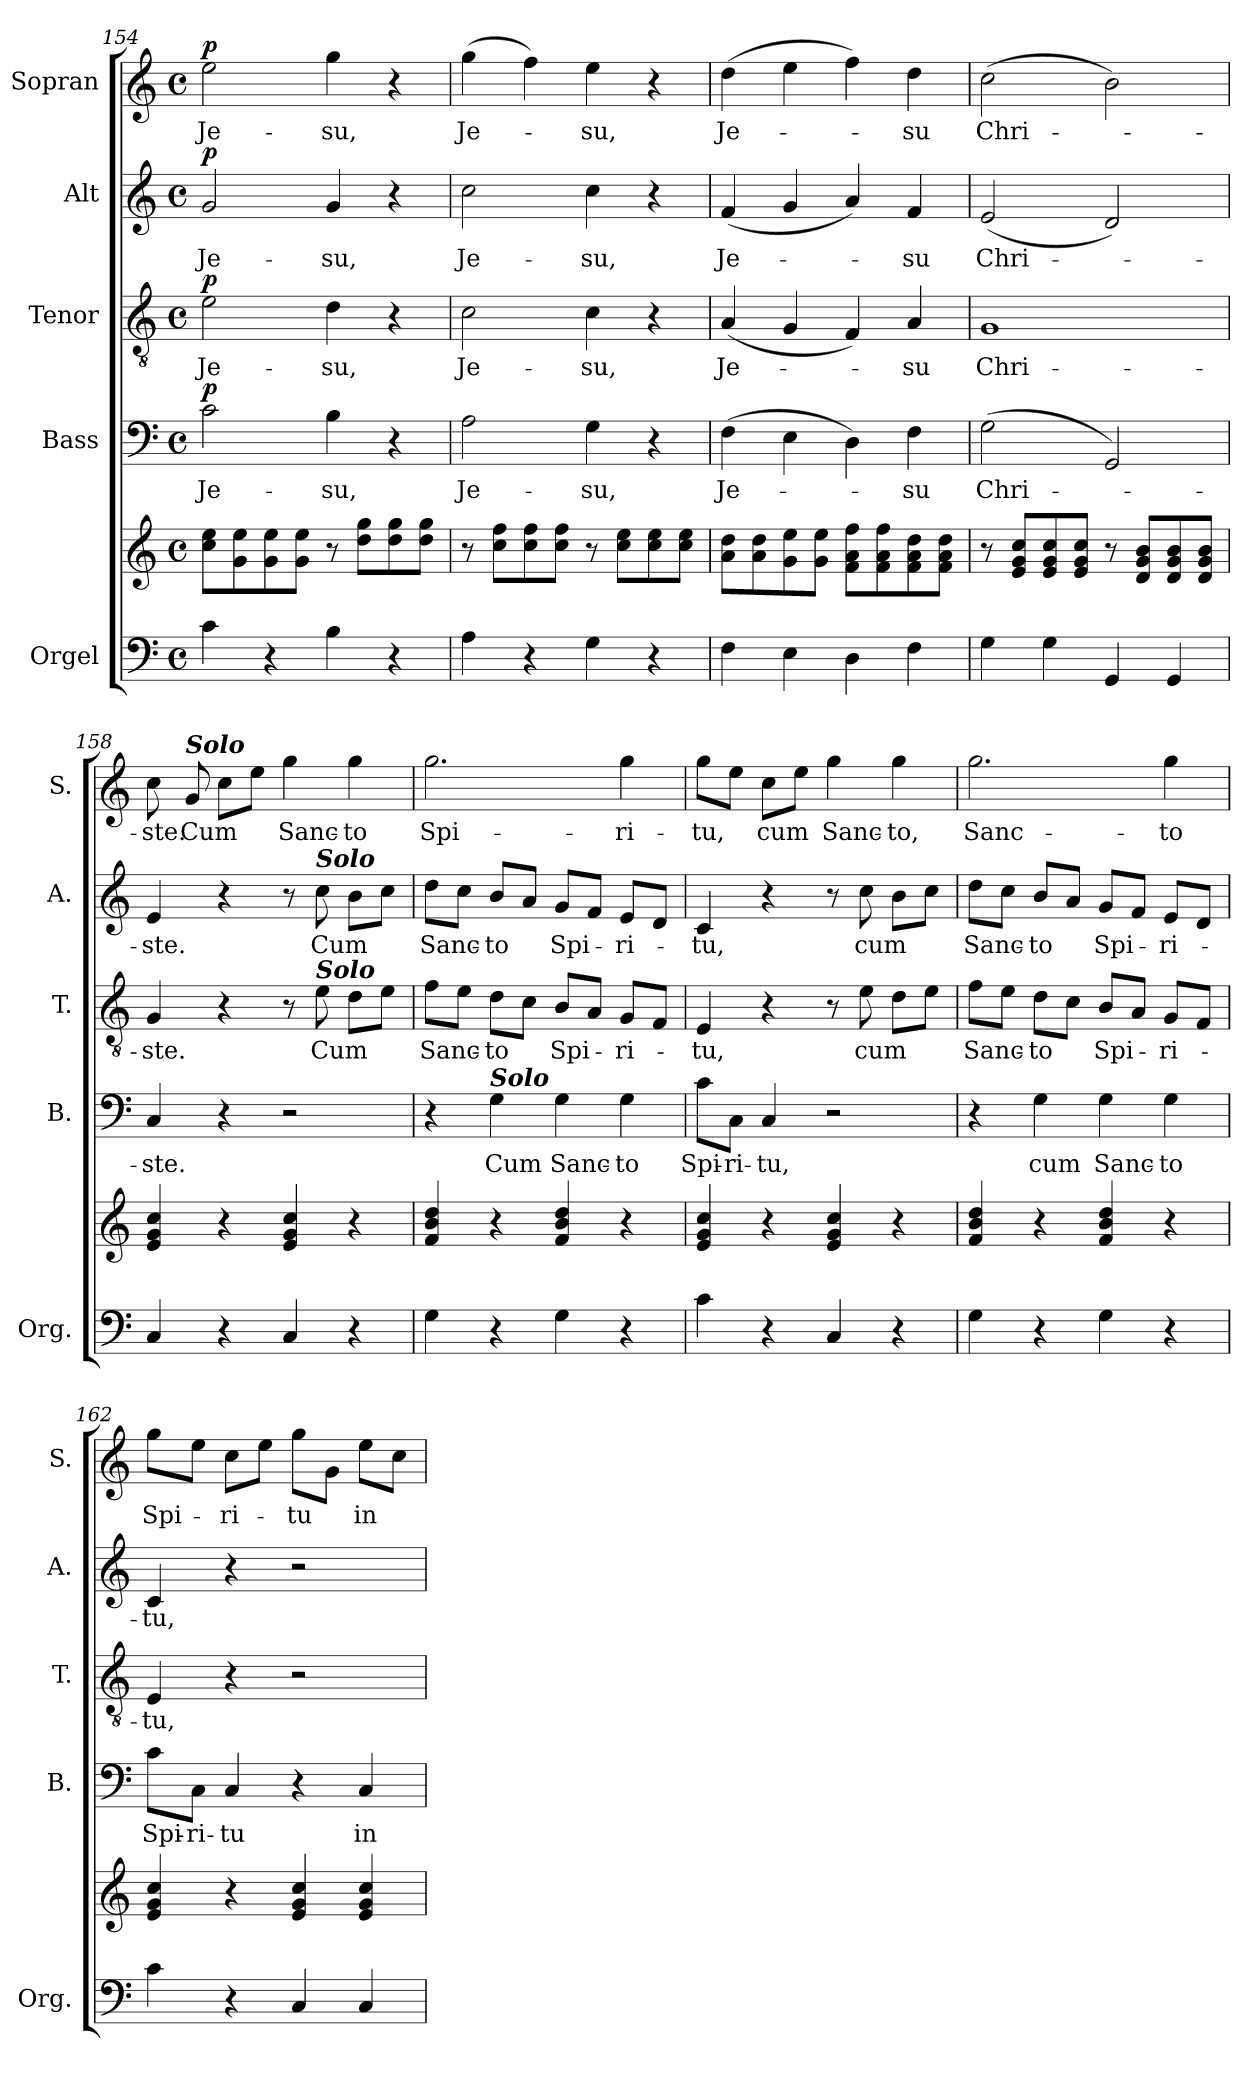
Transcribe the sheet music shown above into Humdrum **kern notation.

**kern	**kern	**kern	**text	**dynam	**kern	**text	**dynam	**kern	**text	**dynam	**kern	**text	**dynam
*part5	*part5	*part4	*part4	*part4	*part3	*part3	*part3	*part2	*part2	*part2	*part1	*part1	*part1
*staff6	*staff5	*staff4	*staff4	*staff4	*staff3	*staff3	*staff3	*staff2	*staff2	*staff2	*staff1	*staff1	*staff1
*I"Orgel	*	*I"Bass	*	*	*I"Tenor	*	*	*I"Alt	*	*	*I"Sopran	*	*
*I'Org.	*	*I'B.	*	*	*I'T.	*	*	*I'A.	*	*	*I'S.	*	*
*clefF4	*clefG2	*clefF4	*	*	*clefGv2	*	*	*clefG2	*	*	*clefG2	*	*
*k[]	*k[]	*k[]	*	*	*k[]	*	*	*k[]	*	*	*k[]	*	*
*C:	*C:	*C:	*	*	*C:	*	*	*C:	*	*	*C:	*	*
*M4/4	*M4/4	*M4/4	*	*	*M4/4	*	*	*M4/4	*	*	*M4/4	*	*
*met(c)	*met(c)	*met(c)	*	*	*met(c)	*	*	*met(c)	*	*	*met(c)	*	*
=154	=154	=154	=154	=154	=154	=154	=154	=154	=154	=154	=154	=154	=154
!	!	!	!LO:LY:b	!LO:DY:a	!	!LO:LY:b	!LO:DY:a	!	!LO:LY:b	!LO:DY:a	!	!LO:LY:b	!LO:DY:a
4c\	8cc\ 8ee\L	2c\	Je-	p	2e\	Je-	p	2g/	Je-	p	2ee\	Je-	p
.	8g\ 8ee\	.	.	.	.	.	.	.	.	.	.	.	.
4r	8g\ 8ee\	.	.	.	.	.	.	.	.	.	.	.	.
.	8g\ 8ee\J	.	.	.	.	.	.	.	.	.	.	.	.
!	!	!	!LO:LY:b	!	!	!LO:LY:b	!	!	!LO:LY:b	!	!	!LO:LY:b	!
4B\	8r	4B\	-su,	.	4d\	-su,	.	4g/	-su,	.	4gg\	-su,	.
.	8dd\ 8gg\L	.	.	.	.	.	.	.	.	.	.	.	.
4r	8dd\ 8gg\	4r	.	.	4r	.	.	4r	.	.	4r	.	.
.	8dd\ 8gg\J	.	.	.	.	.	.	.	.	.	.	.	.
=155	=155	=155	=155	=155	=155	=155	=155	=155	=155	=155	=155	=155	=155
!	!	!	!LO:LY:b	!	!	!LO:LY:b	!	!	!LO:LY:b	!	!	!LO:LY:b	!
4A\	8r	2A\	Je-	.	2c\	Je-	.	2cc\	Je-	.	(>4gg\	Je-	.
.	8cc\ 8ff\L	.	.	.	.	.	.	.	.	.	.	.	.
4r	8cc\ 8ff\	.	.	.	.	.	.	.	.	.	4ff\)	.	.
.	8cc\ 8ff\J	.	.	.	.	.	.	.	.	.	.	.	.
!	!	!	!LO:LY:b	!	!	!LO:LY:b	!	!	!LO:LY:b	!	!	!LO:LY:b	!
4G\	8r	4G\	-su,	.	4c\	-su,	.	4cc\	-su,	.	4ee\	-su,	.
.	8cc\ 8ee\L	.	.	.	.	.	.	.	.	.	.	.	.
4r	8cc\ 8ee\	4r	.	.	4r	.	.	4r	.	.	4r	.	.
.	8cc\ 8ee\J	.	.	.	.	.	.	.	.	.	.	.	.
=156	=156	=156	=156	=156	=156	=156	=156	=156	=156	=156	=156	=156	=156
!	!	!	!LO:LY:b	!	!	!LO:LY:b	!	!	!LO:LY:b	!	!	!LO:LY:b	!
4F\	8a\ 8dd\L	(>4F\	Je-	.	(<4A/	Je-	.	(<4f/	Je-	.	(>4dd\	Je-	.
.	8a\ 8dd\	.	.	.	.	.	.	.	.	.	.	.	.
4E\	8g\ 8ee\	4E\	.	.	4G/	.	.	4g/	.	.	4ee\	.	.
.	8g\ 8ee\J	.	.	.	.	.	.	.	.	.	.	.	.
4D\	8f\ 8a\ 8ff\L	4D\)	.	.	4F/)	.	.	4a/)	.	.	4ff\)	.	.
.	8f\ 8a\ 8ff\	.	.	.	.	.	.	.	.	.	.	.	.
!	!	!	!LO:LY:b	!	!	!LO:LY:b	!	!	!LO:LY:b	!	!	!LO:LY:b	!
4F\	8f\ 8a\ 8dd\	4F\	-su	.	4A/	-su	.	4f/	-su	.	4dd\	-su	.
.	8f\ 8a\ 8dd\J	.	.	.	.	.	.	.	.	.	.	.	.
=157	=157	=157	=157	=157	=157	=157	=157	=157	=157	=157	=157	=157	=157
!	!	!	!LO:LY:b	!	!	!LO:LY:b	!	!	!LO:LY:b	!	!	!LO:LY:b	!
4G\	8r	(>2G\	Chri-	.	1G	Chri-	.	(<2e/	Chri-	.	(>2cc\	Chri-	.
.	8e/ 8g/ 8cc/L	.	.	.	.	.	.	.	.	.	.	.	.
4G\	8e/ 8g/ 8cc/	.	.	.	.	.	.	.	.	.	.	.	.
.	8e/ 8g/ 8cc/J	.	.	.	.	.	.	.	.	.	.	.	.
4GG/	8r	2GG/)	.	.	.	.	.	2d/)	.	.	2b\)	.	.
.	8d/ 8g/ 8b/L	.	.	.	.	.	.	.	.	.	.	.	.
4GG/	8d/ 8g/ 8b/	.	.	.	.	.	.	.	.	.	.	.	.
.	8d/ 8g/ 8b/J	.	.	.	.	.	.	.	.	.	.	.	.
=158	=158	=158	=158	=158	=158	=158	=158	=158	=158	=158	=158	=158	=158
!	!	!	!LO:LY:b	!	!	!LO:LY:b	!	!	!LO:LY:b	!	!	!LO:LY:b	!
4C/	4e/ 4g/ 4cc/	4C/	-ste.	.	4G/	-ste.	.	4e/	-ste.	.	8cc\	-ste.	.
!	!	!	!	!	!	!	!	!	!	!	!LO:TX:a:Bi:t=Solo	!	!
!	!	!	!	!	!	!	!	!	!	!	!	!LO:LY:b	!
.	.	.	.	.	.	.	.	.	.	.	8g/	Cum	.
4r	4r	4r	.	.	4r	.	.	4r	.	.	8cc\L	.	.
.	.	.	.	.	.	.	.	.	.	.	8ee\J	.	.
!	!	!	!	!	!	!	!	!	!	!	!	!LO:LY:b	!
4C/	4e/ 4g/ 4cc/	2r	.	.	8r	.	.	8r	.	.	4gg\	Sanc-	.
!	!	!	!	!	!	!	!	!LO:TX:a:Bi:t=Solo	!	!	!	!	!
!	!	!	!	!	!LO:TX:a:Bi:t=Solo	!	!	!	!	!	!	!	!
!	!	!	!	!	!	!LO:LY:b	!	!	!LO:LY:b	!	!	!	!
.	.	.	.	.	8e\	Cum	.	8cc\	Cum	.	.	.	.
!	!	!	!	!	!	!	!	!	!	!	!	!LO:LY:b	!
4r	4r	.	.	.	8d\L	.	.	8b\L	.	.	4gg\	-to	.
.	.	.	.	.	8e\J	.	.	8cc\J	.	.	.	.	.
!!LO:LB:g=z
=159	=159	=159	=159	=159	=159	=159	=159	=159	=159	=159	=159	=159	=159
!	!	!	!	!	!	!LO:LY:b	!	!	!LO:LY:b	!	!	!LO:LY:b	!
4G\	4f/ 4b/ 4dd/	4r	.	.	8f\L	Sanc-	.	8dd\L	Sanc-	.	2.gg\	Spi-	.
.	.	.	.	.	8e\J	.	.	8cc\J	.	.	.	.	.
!	!	!LO:TX:a:Bi:t=Solo	!	!	!	!	!	!	!	!	!	!	!
!	!	!	!LO:LY:b	!	!	!LO:LY:b	!	!	!LO:LY:b	!	!	!	!
4r	4r	4G\	Cum	.	8d\L	-to	.	8b/L	-to	.	.	.	.
.	.	.	.	.	8c\J	.	.	8a/J	.	.	.	.	.
!	!	!	!LO:LY:b	!	!	!LO:LY:b	!	!	!LO:LY:b	!	!	!	!
4G\	4f/ 4b/ 4dd/	4G\	Sanc-	.	8B/L	Spi-	.	8g/L	Spi-	.	.	.	.
.	.	.	.	.	8A/J	.	.	8f/J	.	.	.	.	.
!	!	!	!LO:LY:b	!	!	!LO:LY:b	!	!	!LO:LY:b	!	!	!LO:LY:b	!
4r	4r	4G\	-to	.	8G/L	-ri-	.	8e/L	-ri-	.	4gg\	-ri-	.
.	.	.	.	.	8F/J	.	.	8d/J	.	.	.	.	.
=160	=160	=160	=160	=160	=160	=160	=160	=160	=160	=160	=160	=160	=160
!	!	!	!LO:LY:b	!	!	!LO:LY:b	!	!	!LO:LY:b	!	!	!LO:LY:b	!
4c\	4e/ 4g/ 4cc/	8c\L	Spi-	.	4E/	-tu,	.	4c/	-tu,	.	8gg\L	-tu,	.
!	!	!	!LO:LY:b	!	!	!	!	!	!	!	!	!	!
.	.	8C\J	-ri-	.	.	.	.	.	.	.	8ee\J	.	.
!	!	!	!LO:LY:b	!	!	!	!	!	!	!	!	!LO:LY:b	!
4r	4r	4C/	-tu,	.	4r	.	.	4r	.	.	8cc\L	cum	.
.	.	.	.	.	.	.	.	.	.	.	8ee\J	.	.
!	!	!	!	!	!	!	!	!	!	!	!	!LO:LY:b	!
4C/	4e/ 4g/ 4cc/	2r	.	.	8r	.	.	8r	.	.	4gg\	Sanc-	.
!	!	!	!	!	!	!LO:LY:b	!	!	!LO:LY:b	!	!	!	!
.	.	.	.	.	8e\	cum	.	8cc\	cum	.	.	.	.
!	!	!	!	!	!	!	!	!	!	!	!	!LO:LY:b	!
4r	4r	.	.	.	8d\L	.	.	8b\L	.	.	4gg\	-to,	.
.	.	.	.	.	8e\J	.	.	8cc\J	.	.	.	.	.
=161	=161	=161	=161	=161	=161	=161	=161	=161	=161	=161	=161	=161	=161
!	!	!	!	!	!	!LO:LY:b	!	!	!LO:LY:b	!	!	!LO:LY:b	!
4G\	4f/ 4b/ 4dd/	4r	.	.	8f\L	Sanc-	.	8dd\L	Sanc-	.	2.gg\	Sanc-	.
.	.	.	.	.	8e\J	.	.	8cc\J	.	.	.	.	.
!	!	!	!LO:LY:b	!	!	!LO:LY:b	!	!	!LO:LY:b	!	!	!	!
4r	4r	4G\	cum	.	8d\L	-to	.	8b/L	-to	.	.	.	.
.	.	.	.	.	8c\J	.	.	8a/J	.	.	.	.	.
!	!	!	!LO:LY:b	!	!	!LO:LY:b	!	!	!LO:LY:b	!	!	!	!
4G\	4f/ 4b/ 4dd/	4G\	Sanc-	.	8B/L	Spi-	.	8g/L	Spi-	.	.	.	.
.	.	.	.	.	8A/J	.	.	8f/J	.	.	.	.	.
!	!	!	!LO:LY:b	!	!	!LO:LY:b	!	!	!LO:LY:b	!	!	!LO:LY:b	!
4r	4r	4G\	-to	.	8G/L	-ri-	.	8e/L	-ri-	.	4gg\	-to	.
.	.	.	.	.	8F/J	.	.	8d/J	.	.	.	.	.
=162	=162	=162	=162	=162	=162	=162	=162	=162	=162	=162	=162	=162	=162
!	!	!	!LO:LY:b	!	!	!LO:LY:b	!	!	!LO:LY:b	!	!	!LO:LY:b	!
4c\	4e/ 4g/ 4cc/	8c\L	Spi-	.	4E/	-tu,	.	4c/	-tu,	.	8gg\L	Spi-	.
!	!	!	!LO:LY:b	!	!	!	!	!	!	!	!	!	!
.	.	8C\J	-ri-	.	.	.	.	.	.	.	8ee\J	.	.
!	!	!	!LO:LY:b	!	!	!	!	!	!	!	!	!LO:LY:b	!
4r	4r	4C/	-tu	.	4r	.	.	4r	.	.	8cc\L	-ri-	.
.	.	.	.	.	.	.	.	.	.	.	8ee\J	.	.
!	!	!	!	!	!	!	!	!	!	!	!	!LO:LY:b	!
4C/	4e/ 4g/ 4cc/	4r	.	.	2r	.	.	2r	.	.	8gg\L	-tu	.
.	.	.	.	.	.	.	.	.	.	.	8g\J	.	.
!	!	!	!LO:LY:b	!	!	!	!	!	!	!	!	!LO:LY:b	!
4C/	4e/ 4g/ 4cc/	4C/	in	.	.	.	.	.	.	.	8ee\L	in	.
.	.	.	.	.	.	.	.	.	.	.	8cc\J	.	.
=	=	=	=	=	=	=	=	=	=	=	=	=	=
*-	*-	*-	*-	*-	*-	*-	*-	*-	*-	*-	*-	*-	*-
